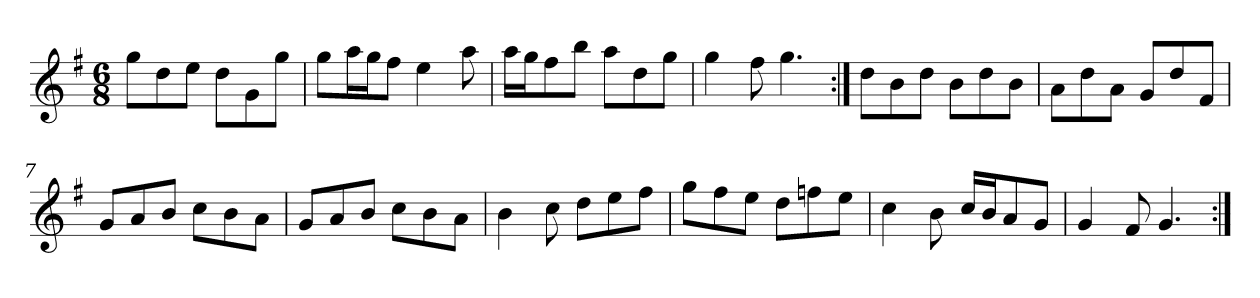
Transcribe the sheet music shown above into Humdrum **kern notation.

**kern
*part1
*staff1
*clefG2
*k[f#]
*G:
*M6/8
=1
8gg\L
8dd\
8ee\J
8dd\L
8g\
8gg\J
=2
8gg\L
16aa\L
16gg\J
8ff#\J
4ee\
8aa\
=3
16aa\LL
16gg\J
8ff#\
8bb\J
8aa\L
8dd\
8gg\J
=4
4gg\
8ff#\
4.gg\
=5:|!
8dd\L
8b\
8dd\J
8b\L
8dd\
8b\J
=6
8a\L
8dd\
8a\J
8g/L
8dd/
8f#/J
=7
8g/L
8a/
8b/J
8cc\L
8b\
8a\J
!!LO:LB:g=z
=8
8g/L
8a/
8b/J
8cc\L
8b\
8a\J
=9
4b\
8cc\
8dd\L
8ee\
8ff#\J
=10
8gg\L
8ff#\
8ee\J
8dd\L
8ffn\
8ee\J
=11
4cc\
8b\
16cc/LL
16b/J
8a/
8g/J
=12
4g/
8f#/
4.g/
=:|!
*-
